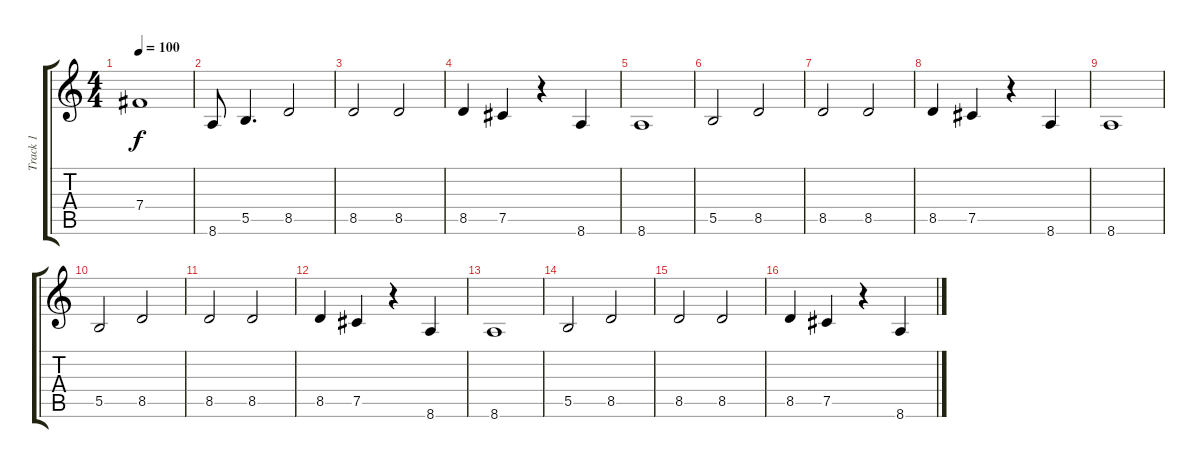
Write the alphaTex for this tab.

\track ("Track 1" "Track 1") {instrument acousticguitarsteel}
\staff {score tabs}
\tuning (Db4 Ab3 E3 B2 Gb2 Db2) {hide}
\ts (4 4)
\tempo 100
\clef g2
\ks c
7.4.1{dy f} |
8.6.8{instrument overdrivenguitar} 5.5.4{d} 8.5.2 |
8.5.2 8.5.2 |
8.5.4 7.5.4 r.4 8.6.4 |
8.6.1 |
5.5.2 8.5.2 |
8.5.2 8.5.2 |
8.5.4 7.5.4 r.4 8.6.4 |
8.6.1 |
5.5.2 8.5.2 |
8.5.2 8.5.2 |
8.5.4 7.5.4 r.4 8.6.4 |
8.6.1 |
5.5.2 8.5.2 |
8.5.2 8.5.2 |
8.5.4 7.5.4 r.4 8.6.4
